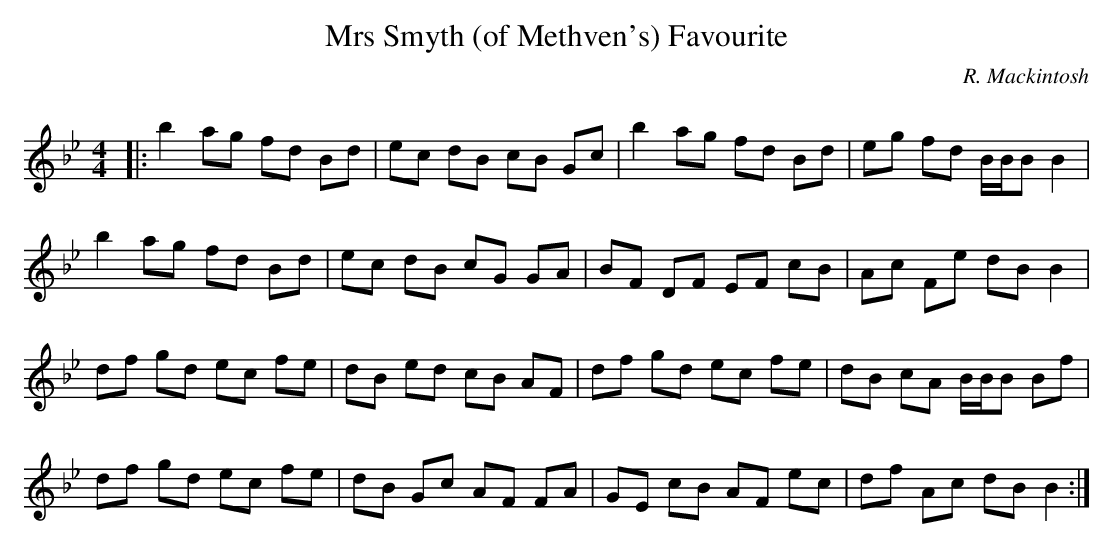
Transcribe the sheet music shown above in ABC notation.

X:1
T: Mrs Smyth (of Methven's) Favourite
C:R. Mackintosh
Q: 232
K:Bb
M:4/4
L:1/8
|:b2 ag fd Bd|ec dB cB Gc|b2 ag fd Bd|eg fd B1/2B1/2B B2|
b2 ag fd Bd|ec dB cG GA|BF DF EF cB|Ac Fe dB B2|
df gd ec fe|dB ed cB AF|df gd ec fe|dB cA B1/2B1/2B Bf|
df gd ec fe|dB Gc AF FA|GE cB AF ec|df Ac dB B2:|
